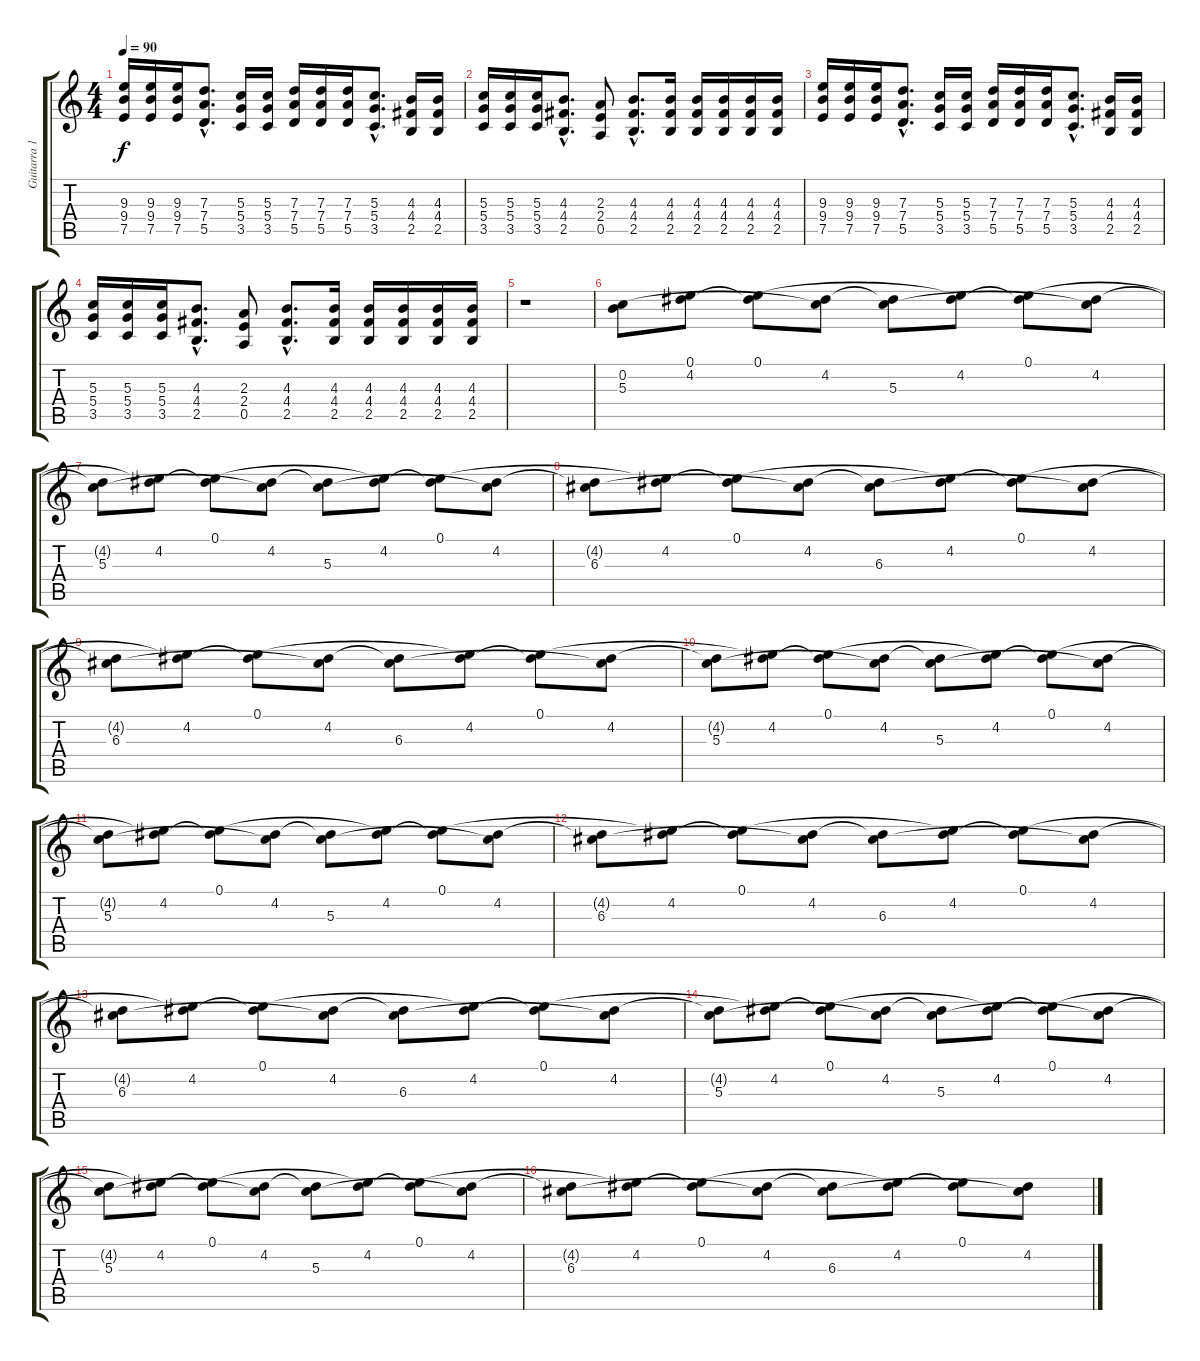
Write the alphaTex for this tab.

\track ("Guitarra 1" "Guitarra 1") {instrument acousticguitarsteel}
\staff {score tabs}
\tuning (E4 B3 G3 D3 A2 E2) {hide}
\ts (4 4)
\tempo 90
\clef g2
\ks c
(9.3 9.4 7.5).16{dy f} (9.3 9.4 7.5).16 (9.3 9.4 7.5).16 (7.3{hac} 7.4{hac} 5.5{hac}).8{d} (5.3 5.4 3.5).16 (5.3 5.4 3.5).16 (7.3 7.4 5.5).16 (7.3 7.4 5.5).16 (7.3 7.4 5.5).16 (5.3{hac} 5.4{hac} 3.5{hac}).8{d} (4.3 4.4 2.5).16 (4.3 4.4 2.5).16 |
(5.3 5.4 3.5).16 (5.3 5.4 3.5).16 (5.3 5.4 3.5).16 (4.3{hac} 4.4{hac} 2.5{hac}).8{d} (2.3 2.4 0.5).8 (4.3{hac} 4.4{hac} 2.5{hac}).8{d} (4.3 4.4 2.5).16 (4.3 4.4 2.5).16 (4.3 4.4 2.5).16 (4.3 4.4 2.5).16 (4.3 4.4 2.5).16 |
(9.3 9.4 7.5).16 (9.3 9.4 7.5).16 (9.3 9.4 7.5).16 (7.3{hac} 7.4{hac} 5.5{hac}).8{d} (5.3 5.4 3.5).16 (5.3 5.4 3.5).16 (7.3 7.4 5.5).16 (7.3 7.4 5.5).16 (7.3 7.4 5.5).16 (5.3{hac} 5.4{hac} 3.5{hac}).8{d} (4.3 4.4 2.5).16 (4.3 4.4 2.5).16 |
(5.3 5.4 3.5).16 (5.3 5.4 3.5).16 (5.3 5.4 3.5).16 (4.3{hac} 4.4{hac} 2.5{hac}).8{d} (2.3 2.4 0.5).8 (4.3{hac} 4.4{hac} 2.5{hac}).8{d} (4.3 4.4 2.5).16 (4.3 4.4 2.5).16 (4.3 4.4 2.5).16 (4.3 4.4 2.5).16 (4.3 4.4 2.5).16 |
r.1 |
(0.2 5.3).8{instrument acousticguitarsteel} (0.1 4.2).8 (0.1 4.2{t}).8 (4.2 5.3{t}).8 (4.2{t} 5.3).8 (0.1{t} 4.2).8 (0.1 4.2{t}).8 (4.2 5.3{t}).8 |
(4.2{t} 5.3).8 (0.1{t} 4.2).8 (0.1 4.2{t}).8 (4.2 5.3{t}).8 (4.2{t} 5.3).8 (0.1{t} 4.2).8 (0.1 4.2{t}).8 (4.2 5.3{t}).8 |
(4.2{t} 6.3).8 (0.1{t} 4.2).8 (0.1 4.2{t}).8 (4.2 6.3{t}).8 (4.2{t} 6.3).8 (0.1{t} 4.2).8 (0.1 4.2{t}).8 (4.2 6.3{t}).8 |
(4.2{t} 6.3).8 (0.1{t} 4.2).8 (0.1 4.2{t}).8 (4.2 6.3{t}).8 (4.2{t} 6.3).8 (0.1{t} 4.2).8 (0.1 4.2{t}).8 (4.2 6.3{t}).8 |
(4.2{t} 5.3).8 (0.1{t} 4.2).8 (0.1 4.2{t}).8 (4.2 5.3{t}).8 (4.2{t} 5.3).8 (0.1{t} 4.2).8 (0.1 4.2{t}).8 (4.2 5.3{t}).8 |
(4.2{t} 5.3).8 (0.1{t} 4.2).8 (0.1 4.2{t}).8 (4.2 5.3{t}).8 (4.2{t} 5.3).8 (0.1{t} 4.2).8 (0.1 4.2{t}).8 (4.2 5.3{t}).8 |
(4.2{t} 6.3).8 (0.1{t} 4.2).8 (0.1 4.2{t}).8 (4.2 6.3{t}).8 (4.2{t} 6.3).8 (0.1{t} 4.2).8 (0.1 4.2{t}).8 (4.2 6.3{t}).8 |
(4.2{t} 6.3).8 (0.1{t} 4.2).8 (0.1 4.2{t}).8 (4.2 6.3{t}).8 (4.2{t} 6.3).8 (0.1{t} 4.2).8 (0.1 4.2{t}).8 (4.2 6.3{t}).8 |
(4.2{t} 5.3).8 (0.1{t} 4.2).8 (0.1 4.2{t}).8 (4.2 5.3{t}).8 (4.2{t} 5.3).8 (0.1{t} 4.2).8 (0.1 4.2{t}).8 (4.2 5.3{t}).8 |
(4.2{t} 5.3).8 (0.1{t} 4.2).8 (0.1 4.2{t}).8 (4.2 5.3{t}).8 (4.2{t} 5.3).8 (0.1{t} 4.2).8 (0.1 4.2{t}).8 (4.2 5.3{t}).8 |
(4.2{t} 6.3).8 (0.1{t} 4.2).8 (0.1 4.2{t}).8 (4.2 6.3{t}).8 (4.2{t} 6.3).8 (0.1{t} 4.2).8 (0.1 4.2{t}).8 (4.2 6.3{t}).8
